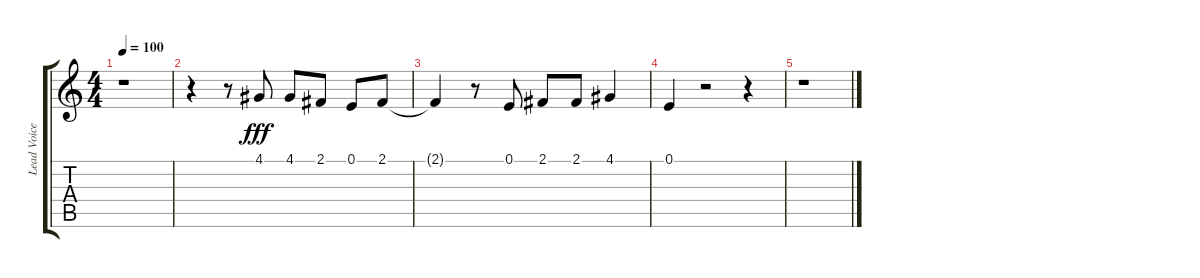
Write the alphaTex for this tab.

\track ("Lead Voice" "Lead Voice") {instrument altosax}
\staff {score tabs}
\tuning (E4 B3 G3 D3 A2 E2) {hide}
\ts (4 4)
\tempo 100
\clef g2
\ks c
r.1{dy fff} |
r.4 r.8 4.1.8 4.1.8 2.1.8 0.1.8 2.1.8 |
2.1{t}.4 r.8 0.1.8 2.1.8 2.1.8 4.1.4 |
0.1.4 r.2 r.4 |
r.1
